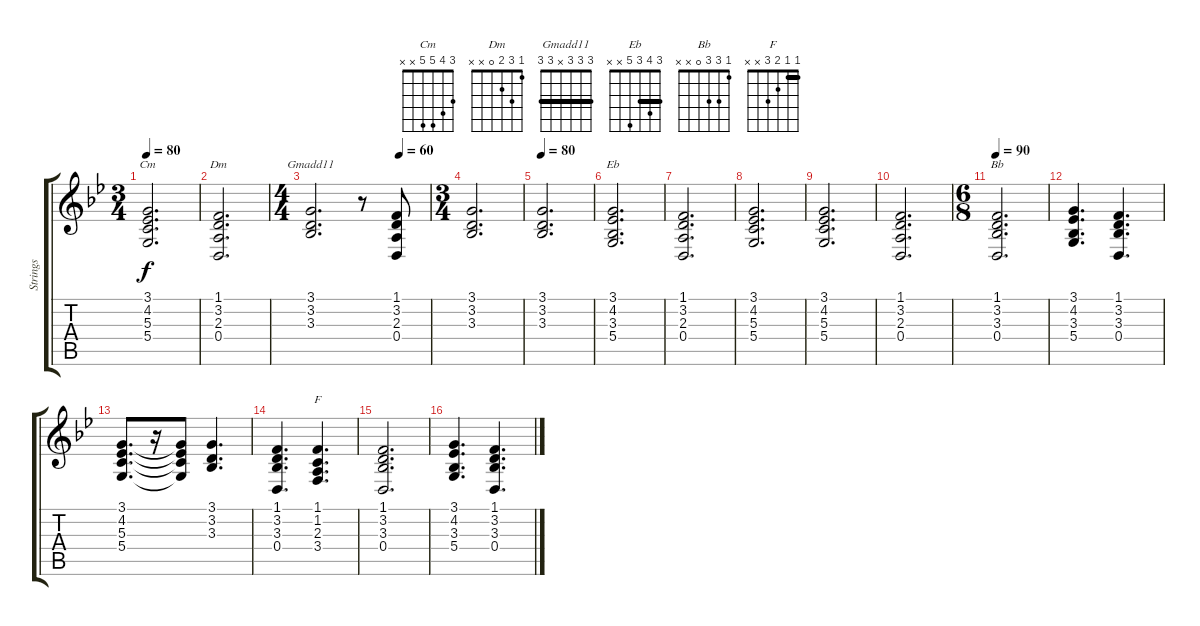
\track ("Strings" "Strings") {instrument stringensemble1}
\staff {score tabs}
\tuning (E4 B3 G3 D3 A2 E2) {hide}
\chord ("Cm" 3 4 5 5 x x)
\chord ("Dm" 1 3 2 0 x x)
\chord ("Gmadd11" 3 3 3 x 3 3) {barre 3}
\chord ("Eb" 3 4 3 5 x x) {barre 3}
\chord ("Bb" 1 3 3 0 x x)
\chord ("F" 1 1 2 3 x x) {barre 1}
\ts (3 4)
\tempo 80
\clef g2
\ks gminor
(3.1 4.2 5.3 5.4).2{d ch "Cm" dy f} |
(1.1 3.2 2.3 0.4).2{d ch "Dm"} |
\ts (4 4)
\tempo (60 0.75)
(3.1 3.2 3.3).2{d ch "Gmadd11"} r.8 (1.1 3.2 2.3 0.4).8 |
\ts (3 4)
(3.1 3.2 3.3).2{d} |
\tempo 80
(3.1 3.2 3.3).2{d} |
(3.1 4.2 3.3 5.4).2{d ch "Eb"} |
(1.1 3.2 2.3 0.4).2{d} |
(3.1 4.2 5.3 5.4).2{d} |
(3.1 4.2 5.3 5.4).2{d} |
(1.1 3.2 2.3 0.4).2{d} |
\ts (6 8)
\tempo 90
(1.1 3.2 3.3 0.4).2{d ch "Bb"} |
(3.1 4.2 3.3 5.4).4{d} (1.1 3.2 3.3 0.4).4{d} |
(3.1 4.2 5.3 5.4).8{d} r.16 (3.1{t} 4.2{t} 5.3{t} 5.4{t}).8 (3.1 3.2 3.3).4{d} |
(1.1 3.2 3.3 0.4).4{d} (1.1 1.2 2.3 3.4).4{d ch "F"} |
(1.1 3.2 3.3 0.4).2{d} |
(3.1 4.2 3.3 5.4).4{d} (1.1 3.2 3.3 0.4).4{d}
